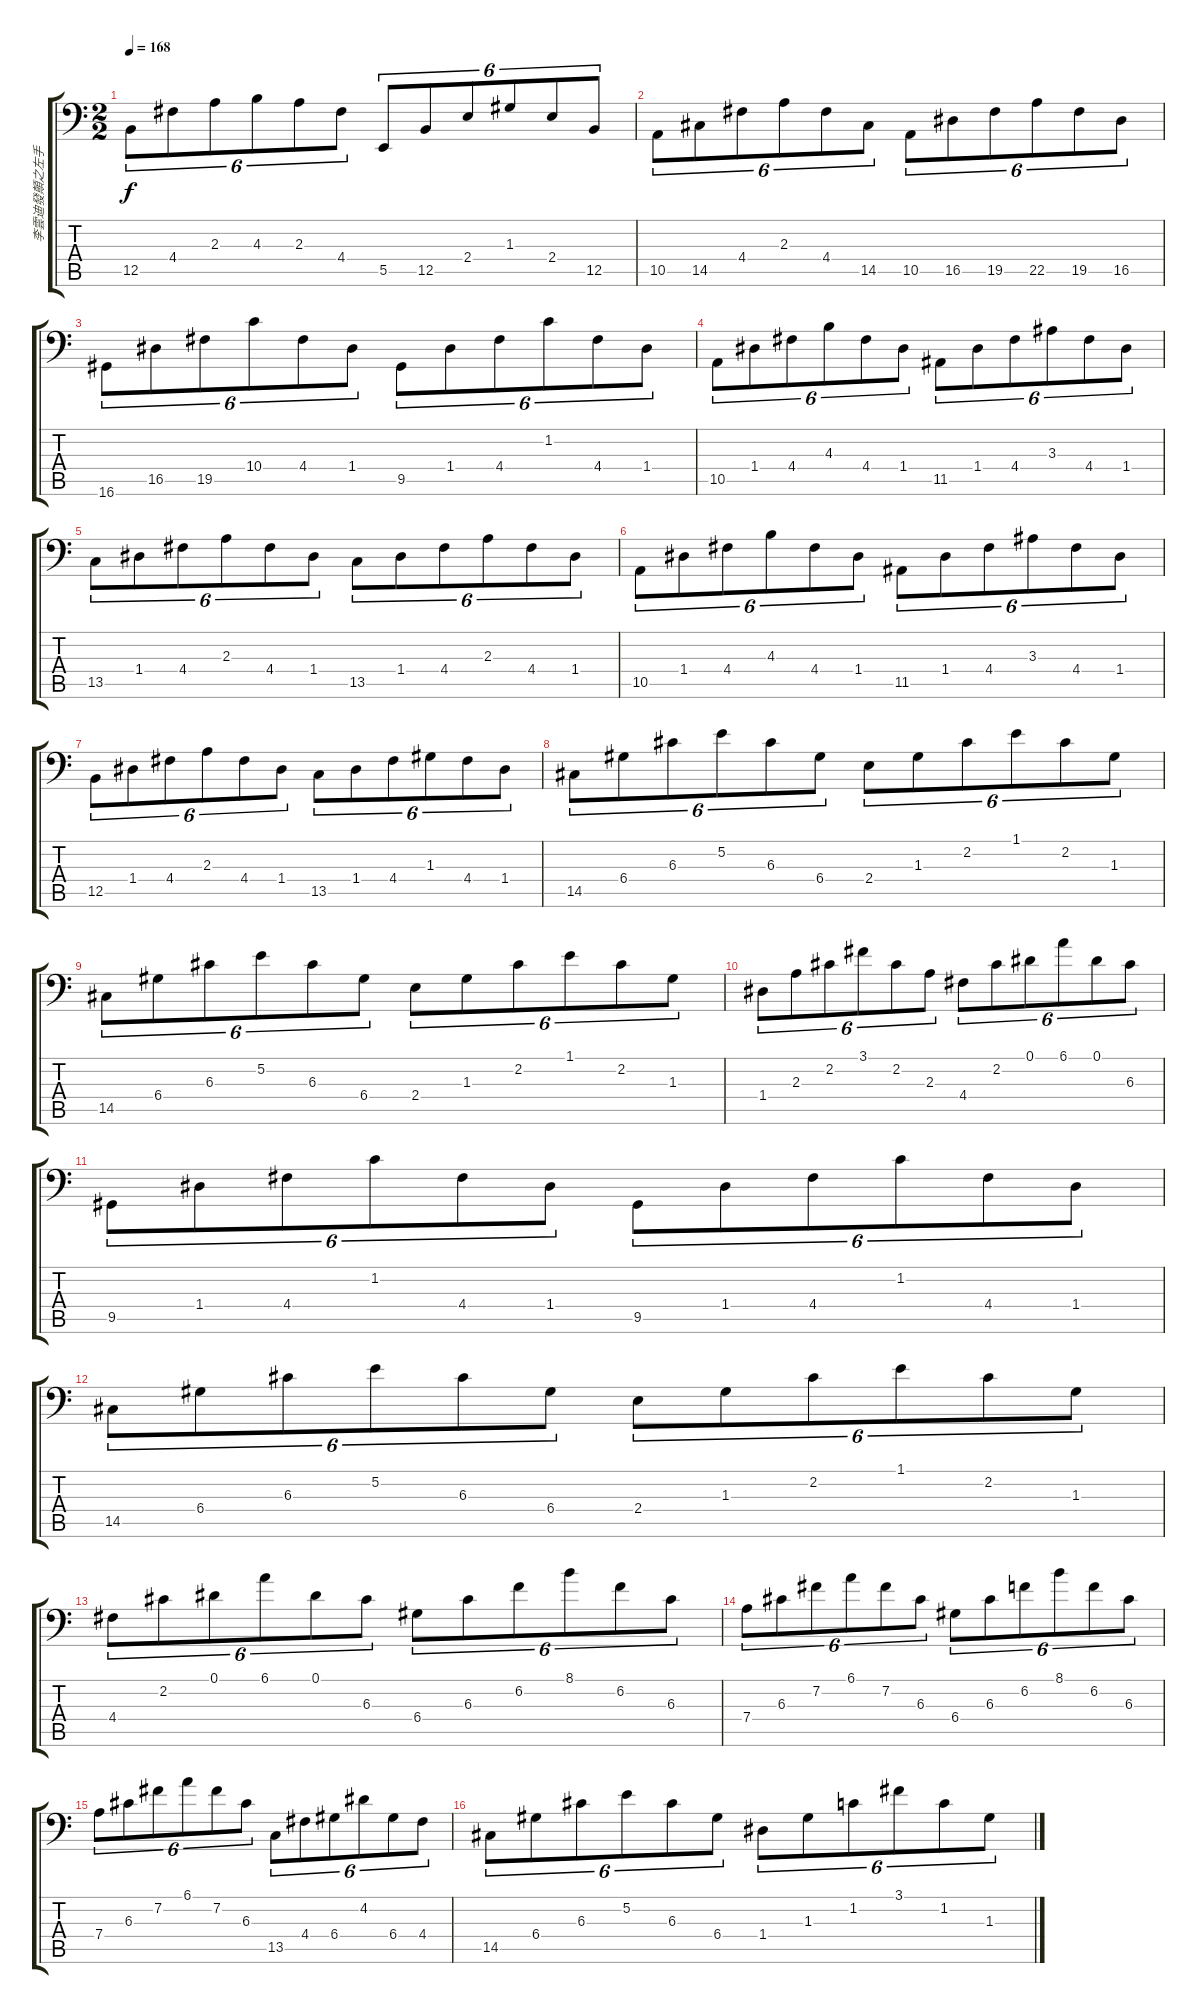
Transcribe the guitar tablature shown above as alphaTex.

\track ("李雲迪發顛之左手" "李雲迪發顛之左手") {instrument acousticgrandpiano}
\staff {score tabs}
\tuning (Eb4 B3 G3 D3 B1 E1) {hide}
\ts (2 2)
\tempo 168
\clef f4
\ks c
12.5.8{tu (6 4) dy f} 4.4.8{tu (6 4)} 2.3.8{tu (6 4)} 4.3.8{tu (6 4)} 2.3.8{tu (6 4)} 4.4.8{tu (6 4)} 5.5.8{tu (6 4)} 12.5.8{tu (6 4)} 2.4.8{tu (6 4)} 1.3.8{tu (6 4)} 2.4.8{tu (6 4)} 12.5.8{tu (6 4)} |
10.5.8{tu (6 4)} 14.5.8{tu (6 4)} 4.4.8{tu (6 4)} 2.3.8{tu (6 4)} 4.4.8{tu (6 4)} 14.5.8{tu (6 4)} 10.5.8{tu (6 4)} 16.5.8{tu (6 4)} 19.5.8{tu (6 4)} 22.5.8{tu (6 4)} 19.5.8{tu (6 4)} 16.5.8{tu (6 4)} |
16.6.8{tu (6 4)} 16.5.8{tu (6 4)} 19.5.8{tu (6 4)} 10.4.8{tu (6 4)} 4.4.8{tu (6 4)} 1.4.8{tu (6 4)} 9.5.8{tu (6 4)} 1.4.8{tu (6 4)} 4.4.8{tu (6 4)} 1.2.8{tu (6 4)} 4.4.8{tu (6 4)} 1.4.8{tu (6 4)} |
10.5.8{tu (6 4)} 1.4.8{tu (6 4)} 4.4.8{tu (6 4)} 4.3.8{tu (6 4)} 4.4.8{tu (6 4)} 1.4.8{tu (6 4)} 11.5.8{tu (6 4)} 1.4.8{tu (6 4)} 4.4.8{tu (6 4)} 3.3.8{tu (6 4)} 4.4.8{tu (6 4)} 1.4.8{tu (6 4)} |
13.5.8{tu (6 4)} 1.4.8{tu (6 4)} 4.4.8{tu (6 4)} 2.3.8{tu (6 4)} 4.4.8{tu (6 4)} 1.4.8{tu (6 4)} 13.5.8{tu (6 4)} 1.4.8{tu (6 4)} 4.4.8{tu (6 4)} 2.3.8{tu (6 4)} 4.4.8{tu (6 4)} 1.4.8{tu (6 4)} |
10.5.8{tu (6 4)} 1.4.8{tu (6 4)} 4.4.8{tu (6 4)} 4.3.8{tu (6 4)} 4.4.8{tu (6 4)} 1.4.8{tu (6 4)} 11.5.8{tu (6 4)} 1.4.8{tu (6 4)} 4.4.8{tu (6 4)} 3.3.8{tu (6 4)} 4.4.8{tu (6 4)} 1.4.8{tu (6 4)} |
12.5.8{tu (6 4)} 1.4.8{tu (6 4)} 4.4.8{tu (6 4)} 2.3.8{tu (6 4)} 4.4.8{tu (6 4)} 1.4.8{tu (6 4)} 13.5.8{tu (6 4)} 1.4.8{tu (6 4)} 4.4.8{tu (6 4)} 1.3.8{tu (6 4)} 4.4.8{tu (6 4)} 1.4.8{tu (6 4)} |
14.5.8{tu (6 4)} 6.4.8{tu (6 4)} 6.3.8{tu (6 4)} 5.2.8{tu (6 4)} 6.3.8{tu (6 4)} 6.4.8{tu (6 4)} 2.4.8{tu (6 4)} 1.3.8{tu (6 4)} 2.2.8{tu (6 4)} 1.1.8{tu (6 4)} 2.2.8{tu (6 4)} 1.3.8{tu (6 4)} |
14.5.8{tu (6 4)} 6.4.8{tu (6 4)} 6.3.8{tu (6 4)} 5.2.8{tu (6 4)} 6.3.8{tu (6 4)} 6.4.8{tu (6 4)} 2.4.8{tu (6 4)} 1.3.8{tu (6 4)} 2.2.8{tu (6 4)} 1.1.8{tu (6 4)} 2.2.8{tu (6 4)} 1.3.8{tu (6 4)} |
1.4.8{tu (6 4)} 2.3.8{tu (6 4)} 2.2.8{tu (6 4)} 3.1.8{tu (6 4)} 2.2.8{tu (6 4)} 2.3.8{tu (6 4)} 4.4.8{tu (6 4)} 2.2.8{tu (6 4)} 0.1.8{tu (6 4)} 6.1.8{tu (6 4)} 0.1.8{tu (6 4)} 6.3.8{tu (6 4)} |
9.5.8{tu (6 4)} 1.4.8{tu (6 4)} 4.4.8{tu (6 4)} 1.2.8{tu (6 4)} 4.4.8{tu (6 4)} 1.4.8{tu (6 4)} 9.5.8{tu (6 4)} 1.4.8{tu (6 4)} 4.4.8{tu (6 4)} 1.2.8{tu (6 4)} 4.4.8{tu (6 4)} 1.4.8{tu (6 4)} |
14.5.8{tu (6 4)} 6.4.8{tu (6 4)} 6.3.8{tu (6 4)} 5.2.8{tu (6 4)} 6.3.8{tu (6 4)} 6.4.8{tu (6 4)} 2.4.8{tu (6 4)} 1.3.8{tu (6 4)} 2.2.8{tu (6 4)} 1.1.8{tu (6 4)} 2.2.8{tu (6 4)} 1.3.8{tu (6 4)} |
4.4.8{tu (6 4)} 2.2.8{tu (6 4)} 0.1.8{tu (6 4)} 6.1.8{tu (6 4)} 0.1.8{tu (6 4)} 6.3.8{tu (6 4)} 6.4.8{tu (6 4)} 6.3.8{tu (6 4)} 6.2.8{tu (6 4)} 8.1.8{tu (6 4)} 6.2.8{tu (6 4)} 6.3.8{tu (6 4)} |
7.4.8{tu (6 4)} 6.3.8{tu (6 4)} 7.2.8{tu (6 4)} 6.1.8{tu (6 4)} 7.2.8{tu (6 4)} 6.3.8{tu (6 4)} 6.4.8{tu (6 4)} 6.3.8{tu (6 4)} 6.2.8{tu (6 4)} 8.1.8{tu (6 4)} 6.2.8{tu (6 4)} 6.3.8{tu (6 4)} |
7.4.8{tu (6 4)} 6.3.8{tu (6 4)} 7.2.8{tu (6 4)} 6.1.8{tu (6 4)} 7.2.8{tu (6 4)} 6.3.8{tu (6 4)} 13.5.8{tu (6 4)} 4.4.8{tu (6 4)} 6.4.8{tu (6 4)} 4.2.8{tu (6 4)} 6.4.8{tu (6 4)} 4.4.8{tu (6 4)} |
14.5.8{tu (6 4)} 6.4.8{tu (6 4)} 6.3.8{tu (6 4)} 5.2.8{tu (6 4)} 6.3.8{tu (6 4)} 6.4.8{tu (6 4)} 1.4.8{tu (6 4)} 1.3.8{tu (6 4)} 1.2.8{tu (6 4)} 3.1.8{tu (6 4)} 1.2.8{tu (6 4)} 1.3.8{tu (6 4)}
